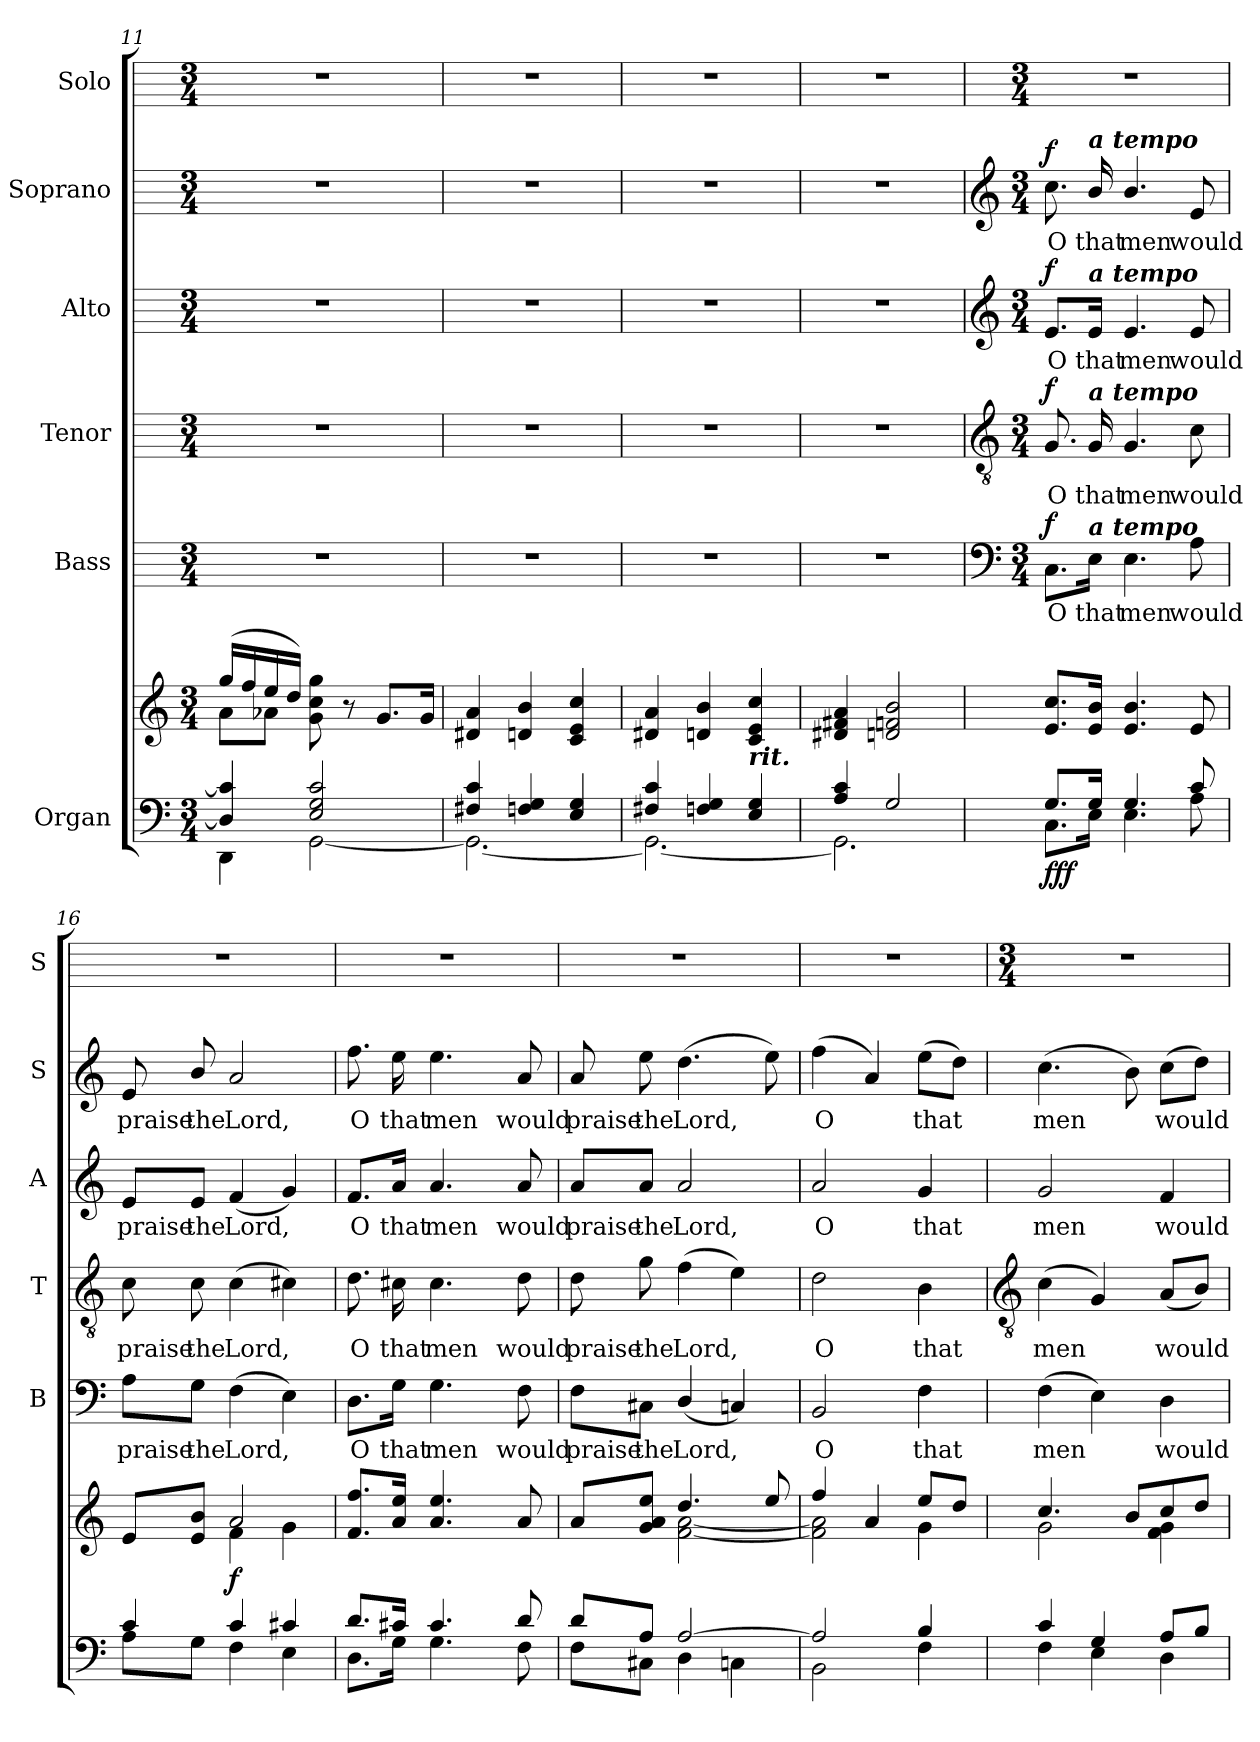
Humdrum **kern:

**kern	**kern	**dynam	**kern	**text	**dynam	**kern	**text	**dynam	**kern	**text	**dynam	**kern	**text	**dynam	**kern
*part6	*part6	*part6	*part5	*part5	*part5	*part4	*part4	*part4	*part3	*part3	*part3	*part2	*part2	*part2	*part1
*staff7	*staff6	*staff6/7	*staff5	*staff5	*staff5	*staff4	*staff4	*staff4	*staff3	*staff3	*staff3	*staff2	*staff2	*staff2	*staff1
*I"Organ	*	*	*I"Bass	*	*	*I"Tenor	*	*	*I"Alto	*	*	*I"Soprano	*	*	*I"Solo
*	*	*	*I'B	*	*	*I'T	*	*	*I'A	*	*	*I'S	*	*	*I'S
*clefF4	*clefG2	*	*	*	*	*	*	*	*	*	*	*	*	*	*
*k[]	*k[]	*	*	*	*	*	*	*	*	*	*	*	*	*	*
*C:	*C:	*	*	*	*	*	*	*	*	*	*	*	*	*	*
*M3/4	*M3/4	*	*M3/4	*	*	*M3/4	*	*	*M3/4	*	*	*M3/4	*	*	*M3/4
=11	=11	=11	=11	=11	=11	=11	=11	=11	=11	=11	=11	=11	=11	=11	=11
*^	*^	*	*	*	*	*	*	*	*	*	*	*	*	*	*
4D/] 4c/]	4DD\	(>16gg/LL	8a\L	.	2.r	.	.	2.r	.	.	2.r	.	.	2.r	.	.	2.r
.	.	16ff/	.	.	.	.	.	.	.	.	.	.	.	.	.	.	.
.	.	16ee/	8a-X\J	.	.	.	.	.	.	.	.	.	.	.	.	.	.
.	.	16dd/JJ)	.	.	.	.	.	.	.	.	.	.	.	.	.	.	.
2E/ 2G/ 2c/	[2GG\	4ryy	8g\ 8cc\ 8gg\	.	.	.	.	.	.	.	.	.	.	.	.	.	.
.	.	.	8r	.	.	.	.	.	.	.	.	.	.	.	.	.	.
.	.	8.g/L	4ryy	.	.	.	.	.	.	.	.	.	.	.	.	.	.
.	.	16g/J	.	.	.	.	.	.	.	.	.	.	.	.	.	.	.
=12	=12	=12	=12	=12	=12	=12	=12	=12	=12	=12	=12	=12	=12	=12	=12	=12	=12
4F#X/ 4c/	2.GG\_	4d#X/ 4a/	2.ryy	.	2.r	.	.	2.r	.	.	2.r	.	.	2.r	.	.	2.r
4Fn/ 4G/	.	4dn/ 4b/	.	.	.	.	.	.	.	.	.	.	.	.	.	.	.
4E/ 4G/	.	4c/ 4e/ 4cc/	.	.	.	.	.	.	.	.	.	.	.	.	.	.	.
=13	=13	=13	=13	=13	=13	=13	=13	=13	=13	=13	=13	=13	=13	=13	=13	=13	=13
4F#X/ 4c/	2.GG\_	4d#X/ 4a/	2.ryy	.	2.r	.	.	2.r	.	.	2.r	.	.	2.r	.	.	2.r
4Fn/ 4G/	.	4dn/ 4b/	.	.	.	.	.	.	.	.	.	.	.	.	.	.	.
!	!	!LO:TX:b:Bi:t=rit.	!	!	!	!	!	!	!	!	!	!	!	!	!	!	!
4E/ 4G/	.	4c/ 4e/ 4cc/	.	.	.	.	.	.	.	.	.	.	.	.	.	.	.
=14	=14	=14	=14	=14	=14	=14	=14	=14	=14	=14	=14	=14	=14	=14	=14	=14	=14
4A/ 4c/	2.GG\]	4d#X/ 4f#X/ 4a/	2.ryy	.	2.r	.	.	2.r	.	.	2.r	.	.	2.r	.	.	2.r
2G/	.	2dn/ 2fn/ 2b/	.	.	.	.	.	.	.	.	.	.	.	.	.	.	.
!!LO:LB:g=z
=15	=15	=15	=15	=15	=15	=15	=15	=15	=15	=15	=15	=15	=15	=15	=15	=15	=15
*	*	*	*	*	*clefF4	*	*	*clefGv2	*	*	*clefG2	*	*	*clefG2	*	*	*
*	*	*	*	*	*k[]	*	*	*k[]	*	*	*k[]	*	*	*k[]	*	*	*
*	*	*	*	*	*C:	*	*	*C:	*	*	*C:	*	*	*C:	*	*	*
*	*	*	*	*	*M3/4	*	*	*M3/4	*	*	*M3/4	*	*	*M3/4	*	*	*M3/4
!	!	!	!	!LO:DY:b=2	!	!LO:LY:b	!	!	!LO:LY:b	!	!	!LO:LY:b	!	!	!LO:LY:b	!	!
!	!	!	!	!LO:DY:n=1:b=2	!	!	!	!	!	!	!	!	!	!	!	!	!
!	!	!	!	!LO:DY:n=2:b	!	!	!LO:DY:b	!	!	!LO:DY:b	!	!	!LO:DY:b	!	!	!LO:DY:b	!
8.G/L	8.C\L	8.e/ 8.cc/L	2.ryy	f f f	8.C\L	O	f	8.G	O	f	8.e/L	O	f	8.cc	O	f	2.r
!	!	!	!	!	!	!	!	!	!	!	!	!	!	!LO:TX:a:Bi:t=a tempo	!	!	!
!	!	!	!	!	!	!	!	!	!	!	!LO:TX:a:Bi:t=a tempo	!	!	!	!	!	!
!	!	!	!	!	!	!	!	!LO:TX:a:Bi:t=a tempo	!	!	!	!	!	!	!	!	!
!	!	!	!	!	!LO:TX:a:Bi:t=a tempo	!	!	!	!	!	!	!	!	!	!	!	!
!	!	!	!	!	!	!LO:LY:b	!	!	!LO:LY:b	!	!	!LO:LY:b	!	!	!LO:LY:b	!	!
16G/J	16E\J	16e/ 16b/J	.	.	16E\Jk	that	.	16G/	that	.	16e/Jk	that	.	16b/	that	.	.
!	!	!	!	!	!	!LO:LY:b	!	!	!LO:LY:b	!	!	!LO:LY:b	!	!	!LO:LY:b	!	!
4.G/	4.E\	4.e/ 4.b/	.	.	4.E\	men	.	4.G/	men	.	4.e/	men	.	4.b/	men	.	.
!	!	!	!	!	!	!LO:LY:b	!	!	!LO:LY:b	!	!	!LO:LY:b	!	!	!LO:LY:b	!	!
8c/	8A\	8e/	.	.	8A	would	.	8c	would	.	8e	would	.	8e	would	.	.
=16	=16	=16	=16	=16	=16	=16	=16	=16	=16	=16	=16	=16	=16	=16	=16	=16	=16
!	!	!	!	!	!	!LO:LY:b	!	!	!LO:LY:b	!	!	!LO:LY:b	!	!	!LO:LY:b	!	!
4c/	8A\L	8e/L	4ryy	.	8A\L	praise	.	8c	praise	.	8e/L	praise	.	8e	praise	.	2.r
!	!	!	!	!	!	!LO:LY:b	!	!	!LO:LY:b	!	!	!LO:LY:b	!	!	!LO:LY:b	!	!
.	8G\J	8e/ 8b/J	.	.	8G\J	the	.	8c\	the	.	8e/J	the	.	8b/	the	.	.
!	!	!	!	!LO:DY:b	!	!LO:LY:b	!	!	!LO:LY:b	!	!	!LO:LY:b	!	!	!LO:LY:b	!	!
4c/	4F\	2a/	4f\	f	(>4F	Lord,	.	(>4c	Lord,	.	(<4f	Lord,	.	2a	Lord,	.	.
4c#X/	4E\	.	4g\	.	4E)	.	.	4c#X)	.	.	4g)	.	.	.	.	.	.
=17	=17	=17	=17	=17	=17	=17	=17	=17	=17	=17	=17	=17	=17	=17	=17	=17	=17
!	!	!	!	!	!	!LO:LY:b	!	!	!LO:LY:b	!	!	!LO:LY:b	!	!	!LO:LY:b	!	!
8.d/L	8.D\L	8.f/ 8.ff/L	2ryy	.	8.D\L	O	.	8.d	O	.	8.f/L	O	.	8.ff	O	.	2.r
!	!	!	!	!	!	!LO:LY:b	!	!	!LO:LY:b	!	!	!LO:LY:b	!	!	!LO:LY:b	!	!
16c#X/J	16G\J	16a/ 16ee/J	.	.	16G\Jk	that	.	16c#X	that	.	16a/Jk	that	.	16ee	that	.	.
!	!	!	!	!	!	!LO:LY:b	!	!	!LO:LY:b	!	!	!LO:LY:b	!	!	!LO:LY:b	!	!
4.c#/	4.G\	4.a/ 4.ee/	.	.	4.G	men	.	4.c#	men	.	4.a	men	.	4.ee	men	.	.
.	.	.	8ryy	.	.	.	.	.	.	.	.	.	.	.	.	.	.
!	!	!	!	!	!	!LO:LY:b	!	!	!LO:LY:b	!	!	!LO:LY:b	!	!	!LO:LY:b	!	!
8d/	8F\	8a/	8ryy	.	8F	would	.	8d	would	.	8a	would	.	8a	would	.	.
=18	=18	=18	=18	=18	=18	=18	=18	=18	=18	=18	=18	=18	=18	=18	=18	=18	=18
!	!	!	!	!	!	!LO:LY:b	!	!	!LO:LY:b	!	!	!LO:LY:b	!	!	!LO:LY:b	!	!
8d/L	8F\L	8a/L	4ryy	.	8F\L	praise	.	8d	praise	.	8a/L	praise	.	8a	praise	.	2.r
!	!	!	!	!	!	!LO:LY:b	!	!	!LO:LY:b	!	!	!LO:LY:b	!	!	!LO:LY:b	!	!
8A/J	8C#X\J	8g/ 8a/ 8ee/J	.	.	8C#X\J	the	.	8g	the	.	8a/J	the	.	8ee	the	.	.
!	!	!	!	!	!	!LO:LY:b	!	!	!LO:LY:b	!	!	!LO:LY:b	!	!	!LO:LY:b	!	!
[2A/	4D\	4.dd/	[2f\ [2a\	.	(<4D/	Lord,	.	(>4f	Lord,	.	2a	Lord,	.	(>4.dd	Lord,	.	.
.	4Cn\	.	.	.	4Cn)	.	.	4e)	.	.	.	.	.	.	.	.	.
.	.	8ee/	.	.	.	.	.	.	.	.	.	.	.	8ee)	.	.	.
=19	=19	=19	=19	=19	=19	=19	=19	=19	=19	=19	=19	=19	=19	=19	=19	=19	=19
!	!	!	!	!	!	!LO:LY:b	!	!	!LO:LY:b	!	!	!LO:LY:b	!	!	!LO:LY:b	!	!
2A/]	2BB\	4ff/	2f\] 2a\]	.	2BB	O	.	2d	O	.	2a	O	.	(<4ff	O	.	2.r
.	.	4a/	.	.	.	.	.	.	.	.	.	.	.	4a)	.	.	.
!	!	!	!	!	!	!LO:LY:b	!	!	!LO:LY:b	!	!	!LO:LY:b	!	!	!LO:LY:b	!	!
4B/	4F\	8ee/L	4g\	.	4F	that	.	4B	that	.	4g	that	.	(>8eeL	that	.	.
.	.	8dd/J	.	.	.	.	.	.	.	.	.	.	.	8ddJ)	.	.	.
!!LO:LB:g=z
=20	=20	=20	=20	=20	=20	=20	=20	=20	=20	=20	=20	=20	=20	=20	=20	=20	=20
*	*	*	*	*	*	*	*	*clefGv2	*	*	*	*	*	*	*	*	*
*	*	*	*	*	*	*	*	*	*	*	*	*	*	*	*	*	*M3/4
!	!	!	!	!	!	!LO:LY:b	!	!	!LO:LY:b	!	!	!LO:LY:b	!	!	!LO:LY:b	!	!
4c/	4F\	4.cc/	2g\	.	(>4F	men	.	(<4c	men	.	2g	men	.	(>4.cc	men	.	2.r
4G/	4E\	.	.	.	4E)	.	.	4G)	.	.	.	.	.	.	.	.	.
.	.	8b/L	.	.	.	.	.	.	.	.	.	.	.	8b)	.	.	.
!	!	!	!	!	!	!LO:LY:b	!	!	!LO:LY:b	!	!	!LO:LY:b	!	!	!LO:LY:b	!	!
8A/L	4D\	8cc/	4f\ 4g\	.	4D	would	.	(<8AL	would	.	4f	would	.	(>8ccL	would	.	.
8B/J	.	8dd/J	.	.	.	.	.	8BJ)	.	.	.	.	.	8ddJ)	.	.	.
*v	*v	*	*	*	*	*	*	*	*	*	*	*	*	*	*	*	*
*	*v	*v	*	*	*	*	*	*	*	*	*	*	*	*	*	*
=	=	=	=	=	=	=	=	=	=	=	=	=	=	=	=
*-	*-	*-	*-	*-	*-	*-	*-	*-	*-	*-	*-	*-	*-	*-	*-
